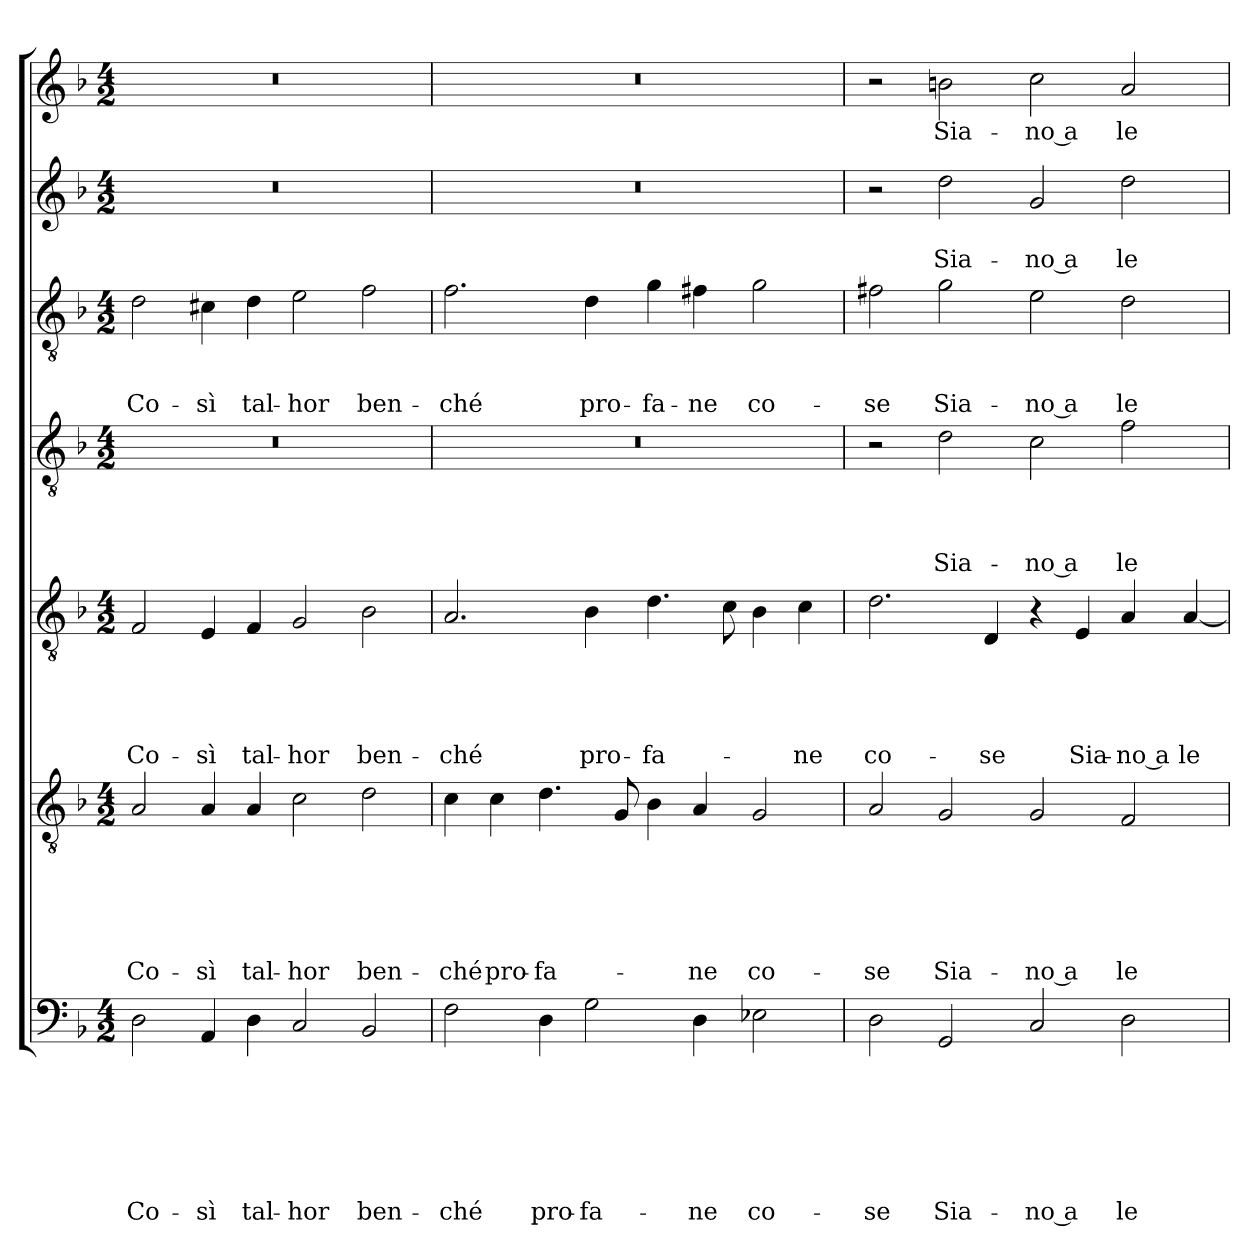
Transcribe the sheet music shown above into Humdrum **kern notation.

**kern	**text	**text	**text	**text	**text	**text	**text	**kern	**text	**text	**text	**text	**text	**text	**kern	**text	**text	**text	**text	**text	**kern	**text	**text	**text	**text	**kern	**text	**text	**text	**kern	**text	**text	**kern	**text
*part7	*part7	*part7	*part7	*part7	*part7	*part7	*part7	*part6	*part6	*part6	*part6	*part6	*part6	*part6	*part5	*part5	*part5	*part5	*part5	*part5	*part4	*part4	*part4	*part4	*part4	*part3	*part3	*part3	*part3	*part2	*part2	*part2	*part1	*part1
*staff7	*staff7	*staff7	*staff7	*staff7	*staff7	*staff7	*staff7	*staff6	*staff6	*staff6	*staff6	*staff6	*staff6	*staff6	*staff5	*staff5	*staff5	*staff5	*staff5	*staff5	*staff4	*staff4	*staff4	*staff4	*staff4	*staff3	*staff3	*staff3	*staff3	*staff2	*staff2	*staff2	*staff1	*staff1
*clefF4	*	*	*	*	*	*	*	*clefGv2	*	*	*	*	*	*	*clefGv2	*	*	*	*	*	*clefGv2	*	*	*	*	*clefGv2	*	*	*	*clefG2	*	*	*clefG2	*
*k[b-]	*	*	*	*	*	*	*	*k[b-]	*	*	*	*	*	*	*k[b-]	*	*	*	*	*	*k[b-]	*	*	*	*	*k[b-]	*	*	*	*k[b-]	*	*	*k[b-]	*
*d:	*	*	*	*	*	*	*	*d:	*	*	*	*	*	*	*d:	*	*	*	*	*	*d:	*	*	*	*	*d:	*	*	*	*d:	*	*	*d:	*
*M4/2	*	*	*	*	*	*	*	*M4/2	*	*	*	*	*	*	*M4/2	*	*	*	*	*	*M4/2	*	*	*	*	*M4/2	*	*	*	*M4/2	*	*	*M4/2	*
=1	=1	=1	=1	=1	=1	=1	=1	=1	=1	=1	=1	=1	=1	=1	=1	=1	=1	=1	=1	=1	=1	=1	=1	=1	=1	=1	=1	=1	=1	=1	=1	=1	=1	=1
!	!	!	!	!	!	!	!LO:LY:b	!	!	!	!	!	!	!LO:LY:b	!	!	!	!	!	!LO:LY:b	!	!	!	!	!	!	!	!	!LO:LY:b	!	!	!	!	!
2D\	.	.	.	.	.	.	Co-	2A/	.	.	.	.	.	Co-	2F/	.	.	.	.	Co-	0r	.	.	.	.	2d\	.	.	Co-	0r	.	.	0r	.
!	!	!	!	!	!	!	!LO:LY:b	!	!	!	!	!	!	!LO:LY:b	!	!	!	!	!	!LO:LY:b	!	!	!	!	!	!	!	!	!LO:LY:b	!	!	!	!	!
4AA/	.	.	.	.	.	.	-sì	4A/	.	.	.	.	.	-sì	4E/	.	.	.	.	-sì	.	.	.	.	.	4c#X\	.	.	-sì	.	.	.	.	.
!	!	!	!	!	!	!	!LO:LY:b	!	!	!	!	!	!	!LO:LY:b	!	!	!	!	!	!LO:LY:b	!	!	!	!	!	!	!	!	!LO:LY:b	!	!	!	!	!
4D\	.	.	.	.	.	.	tal-	4A/	.	.	.	.	.	tal-	4F/	.	.	.	.	tal-	.	.	.	.	.	4d\	.	.	tal-	.	.	.	.	.
!	!	!	!	!	!	!	!LO:LY:b	!	!	!	!	!	!	!LO:LY:b	!	!	!	!	!	!LO:LY:b	!	!	!	!	!	!	!	!	!LO:LY:b	!	!	!	!	!
2C/	.	.	.	.	.	.	-hor	2c\	.	.	.	.	.	-hor	2G/	.	.	.	.	-hor	.	.	.	.	.	2e\	.	.	-hor	.	.	.	.	.
!	!	!	!	!	!	!	!LO:LY:b	!	!	!	!	!	!	!LO:LY:b	!	!	!	!	!	!LO:LY:b	!	!	!	!	!	!	!	!	!LO:LY:b	!	!	!	!	!
2BB-/	.	.	.	.	.	.	ben-	2d\	.	.	.	.	.	ben-	2B-\	.	.	.	.	ben-	.	.	.	.	.	2f\	.	.	ben-	.	.	.	.	.
=2	=2	=2	=2	=2	=2	=2	=2	=2	=2	=2	=2	=2	=2	=2	=2	=2	=2	=2	=2	=2	=2	=2	=2	=2	=2	=2	=2	=2	=2	=2	=2	=2	=2	=2
!	!	!	!	!	!	!	!LO:LY:b	!	!	!	!	!	!	!LO:LY:b	!	!	!	!	!	!LO:LY:b	!	!	!	!	!	!	!	!	!LO:LY:b	!	!	!	!	!
2F\	.	.	.	.	.	.	-ché	4c\	.	.	.	.	.	-ché	2.A/	.	.	.	.	-ché	0r	.	.	.	.	2.f\	.	.	-ché	0r	.	.	0r	.
!	!	!	!	!	!	!	!	!	!	!	!	!	!	!LO:LY:b	!	!	!	!	!	!	!	!	!	!	!	!	!	!	!	!	!	!	!	!
.	.	.	.	.	.	.	.	4c\	.	.	.	.	.	pro-	.	.	.	.	.	.	.	.	.	.	.	.	.	.	.	.	.	.	.	.
!	!	!	!	!	!	!	!LO:LY:b	!	!	!	!	!	!	!LO:LY:b	!	!	!	!	!	!	!	!	!	!	!	!	!	!	!	!	!	!	!	!
4D\	.	.	.	.	.	.	pro-	4.d\	.	.	.	.	.	-fa-	.	.	.	.	.	.	.	.	.	.	.	.	.	.	.	.	.	.	.	.
!	!	!	!	!	!	!	!LO:LY:b	!	!	!	!	!	!	!	!	!	!	!	!	!LO:LY:b	!	!	!	!	!	!	!	!	!LO:LY:b	!	!	!	!	!
2G\	.	.	.	.	.	.	-fa-	.	.	.	.	.	.	.	4B-\	.	.	.	.	pro-	.	.	.	.	.	4d\	.	.	pro-	.	.	.	.	.
.	.	.	.	.	.	.	.	8G/	.	.	.	.	.	.	.	.	.	.	.	.	.	.	.	.	.	.	.	.	.	.	.	.	.	.
!	!	!	!	!	!	!	!	!	!	!	!	!	!	!	!	!	!	!	!	!LO:LY:b	!	!	!	!	!	!	!	!	!LO:LY:b	!	!	!	!	!
.	.	.	.	.	.	.	.	4B-\	.	.	.	.	.	.	4.d\	.	.	.	.	-fa-	.	.	.	.	.	4g\	.	.	-fa-	.	.	.	.	.
!	!	!	!	!	!	!	!LO:LY:b	!	!	!	!	!	!	!LO:LY:b	!	!	!	!	!	!	!	!	!	!	!	!	!	!	!LO:LY:b	!	!	!	!	!
4D\	.	.	.	.	.	.	-ne	4A/	.	.	.	.	.	-ne	.	.	.	.	.	.	.	.	.	.	.	4f#X\	.	.	-ne	.	.	.	.	.
.	.	.	.	.	.	.	.	.	.	.	.	.	.	.	8c\	.	.	.	.	.	.	.	.	.	.	.	.	.	.	.	.	.	.	.
!	!	!	!	!	!	!	!LO:LY:b	!	!	!	!	!	!	!LO:LY:b	!	!	!	!	!	!	!	!	!	!	!	!	!	!	!LO:LY:b	!	!	!	!	!
2E-X\	.	.	.	.	.	.	co-	2G/	.	.	.	.	.	co-	4B-\	.	.	.	.	.	.	.	.	.	.	2g\	.	.	co-	.	.	.	.	.
!	!	!	!	!	!	!	!	!	!	!	!	!	!	!	!	!	!	!	!	!LO:LY:b	!	!	!	!	!	!	!	!	!	!	!	!	!	!
.	.	.	.	.	.	.	.	.	.	.	.	.	.	.	4c\	.	.	.	.	-ne	.	.	.	.	.	.	.	.	.	.	.	.	.	.
=3	=3	=3	=3	=3	=3	=3	=3	=3	=3	=3	=3	=3	=3	=3	=3	=3	=3	=3	=3	=3	=3	=3	=3	=3	=3	=3	=3	=3	=3	=3	=3	=3	=3	=3
!	!	!	!	!	!	!	!LO:LY:b	!	!	!	!	!	!	!LO:LY:b	!	!	!	!	!	!LO:LY:b	!	!	!	!	!	!	!	!	!LO:LY:b	!	!	!	!	!
2D\	.	.	.	.	.	.	-se	2A/	.	.	.	.	.	-se	2.d\	.	.	.	.	co-	2r	.	.	.	.	2f#X\	.	.	-se	2r	.	.	2r	.
!	!	!	!	!	!	!	!LO:LY:b	!	!	!	!	!	!	!LO:LY:b	!	!	!	!	!	!	!	!	!	!	!LO:LY:b	!	!	!	!LO:LY:b	!	!	!LO:LY:b	!	!LO:LY:b
2GG/	.	.	.	.	.	.	Sia-	2G/	.	.	.	.	.	Sia-	.	.	.	.	.	.	2d\	.	.	.	Sia-	2g\	.	.	Sia-	2dd\	.	Sia-	2bn\	Sia-
!	!	!	!	!	!	!	!	!	!	!	!	!	!	!	!	!	!	!	!	!LO:LY:b	!	!	!	!	!	!	!	!	!	!	!	!	!	!
.	.	.	.	.	.	.	.	.	.	.	.	.	.	.	4D/	.	.	.	.	-se	.	.	.	.	.	.	.	.	.	.	.	.	.	.
!	!	!	!	!	!	!	!LO:LY:b	!	!	!	!	!	!	!LO:LY:b	!	!	!	!	!	!	!	!	!	!	!LO:LY:b	!	!	!	!LO:LY:b	!	!	!LO:LY:b	!	!LO:LY:b
2C/	.	.	.	.	.	.	-no a	2G/	.	.	.	.	.	-no a	4r	.	.	.	.	.	2c\	.	.	.	-no a	2e\	.	.	-no a	2g/	.	-no a	2cc\	-no a
!	!	!	!	!	!	!	!	!	!	!	!	!	!	!	!	!	!	!	!	!LO:LY:b	!	!	!	!	!	!	!	!	!	!	!	!	!	!
.	.	.	.	.	.	.	.	.	.	.	.	.	.	.	4E/	.	.	.	.	Sia-	.	.	.	.	.	.	.	.	.	.	.	.	.	.
!	!	!	!	!	!	!	!LO:LY:b	!	!	!	!	!	!	!LO:LY:b	!	!	!	!	!	!LO:LY:b	!	!	!	!	!LO:LY:b	!	!	!	!LO:LY:b	!	!	!LO:LY:b	!	!LO:LY:b
2D\	.	.	.	.	.	.	le	2F/	.	.	.	.	.	le	4A/	.	.	.	.	-no a	2f\	.	.	.	le	2d\	.	.	le	2dd\	.	le	2a/	le
!	!	!	!	!	!	!	!	!	!	!	!	!	!	!	!	!	!	!	!	!LO:LY:b	!	!	!	!	!	!	!	!	!	!	!	!	!	!
.	.	.	.	.	.	.	.	.	.	.	.	.	.	.	[4A/	.	.	.	.	le	.	.	.	.	.	.	.	.	.	.	.	.	.	.
=	=	=	=	=	=	=	=	=	=	=	=	=	=	=	=	=	=	=	=	=	=	=	=	=	=	=	=	=	=	=	=	=	=	=
*-	*-	*-	*-	*-	*-	*-	*-	*-	*-	*-	*-	*-	*-	*-	*-	*-	*-	*-	*-	*-	*-	*-	*-	*-	*-	*-	*-	*-	*-	*-	*-	*-	*-	*-
